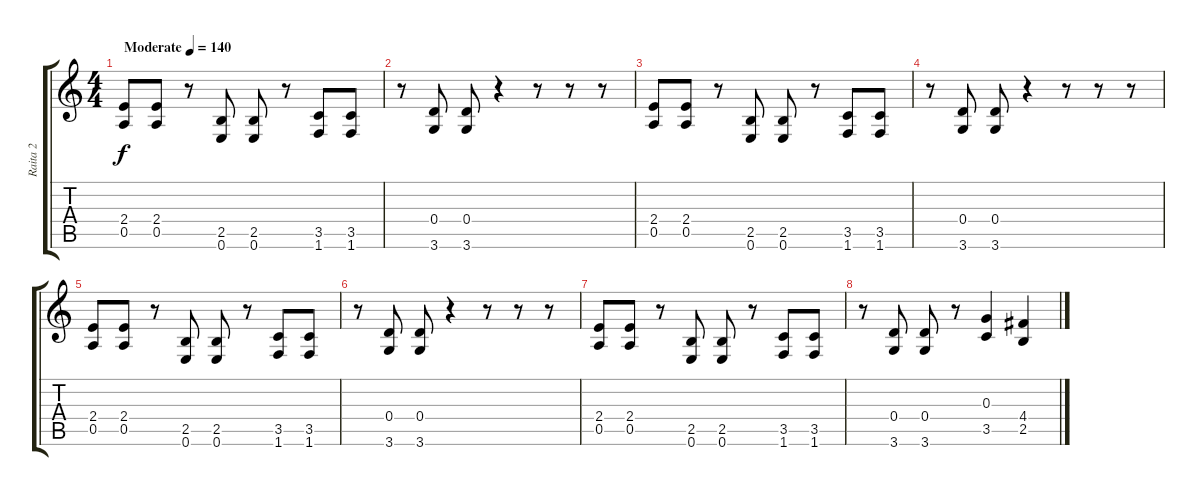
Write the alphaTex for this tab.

\track ("Raita 2" "Raita 2") {instrument overdrivenguitar}
\staff {score tabs}
\tuning (E4 B3 G3 D3 A2 E2) {hide}
\ts (4 4)
\tempo (140 "Moderate")
\clef g2
\ks c
(2.4 0.5).8{dy f instrument overdrivenguitar} (2.4 0.5).8 r.8 (2.5 0.6).8 (2.5 0.6).8 r.8 (3.5 1.6).8 (3.5 1.6).8 |
r.8 (0.4 3.6).8 (0.4 3.6).8 r.4 r.8 r.8 r.8 |
(2.4 0.5).8 (2.4 0.5).8 r.8 (2.5 0.6).8 (2.5 0.6).8 r.8 (3.5 1.6).8 (3.5 1.6).8 |
r.8 (0.4 3.6).8 (0.4 3.6).8 r.4 r.8 r.8 r.8 |
(2.4 0.5).8 (2.4 0.5).8 r.8 (2.5 0.6).8 (2.5 0.6).8 r.8 (3.5 1.6).8 (3.5 1.6).8 |
r.8 (0.4 3.6).8 (0.4 3.6).8 r.4 r.8 r.8 r.8 |
(2.4 0.5).8 (2.4 0.5).8 r.8 (2.5 0.6).8 (2.5 0.6).8 r.8 (3.5 1.6).8 (3.5 1.6).8 |
r.8 (0.4 3.6).8 (0.4 3.6).8 r.8 (0.3 3.5).4 (4.4 2.5).4
